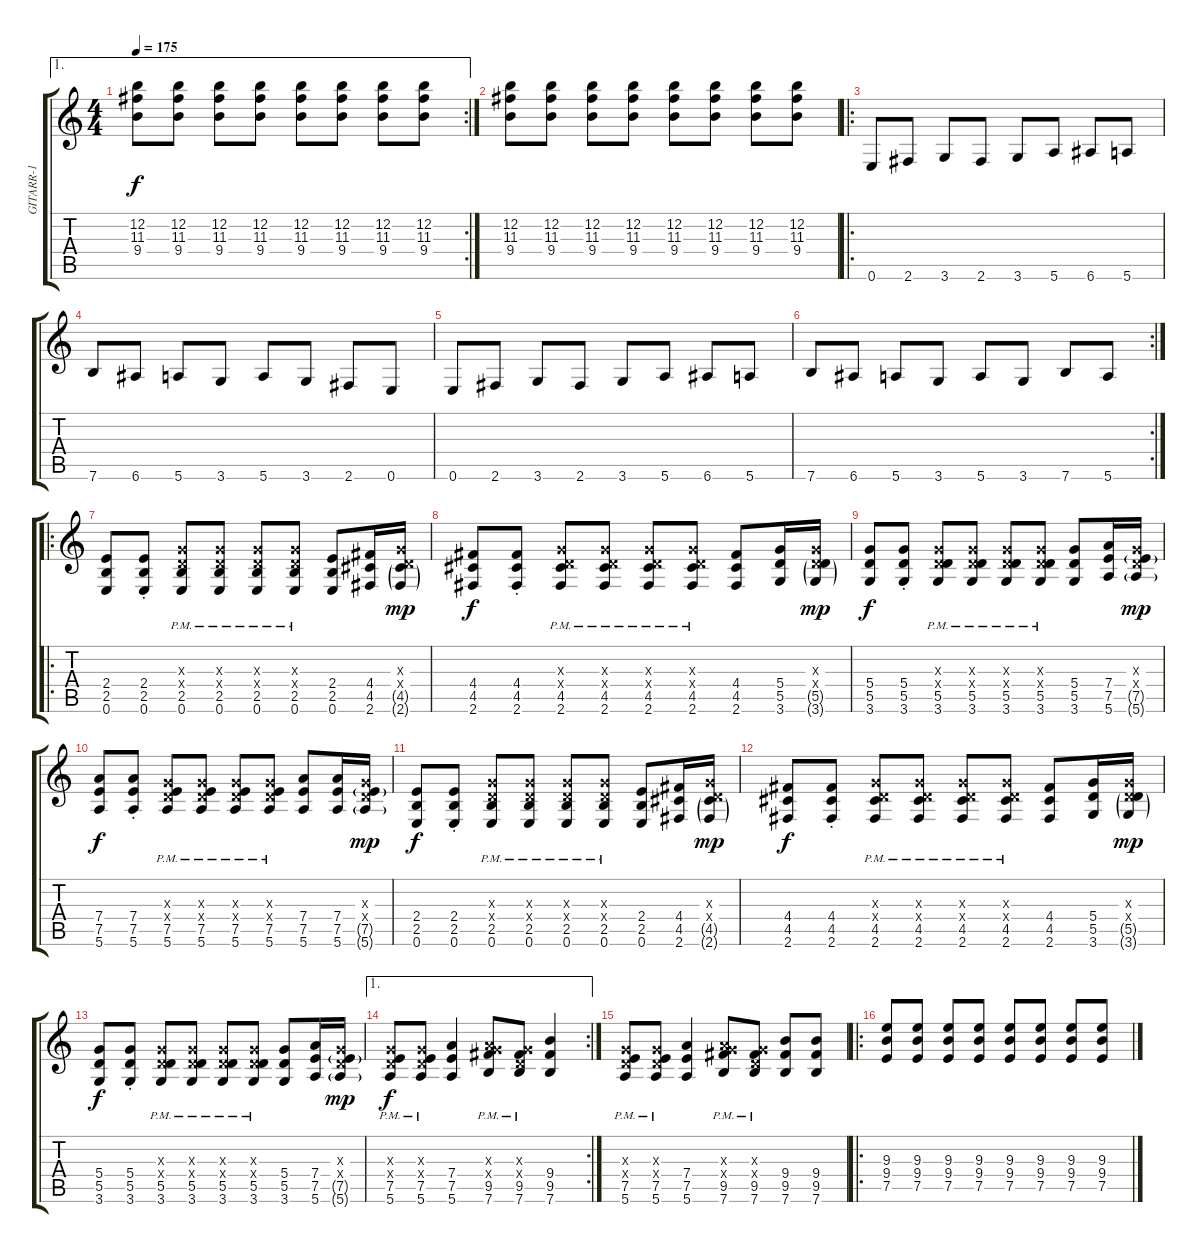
\track ("GITARR-1" "GITARR-1") {instrument distortionguitar}
\staff {score tabs}
\tuning (E4 B3 G3 D3 A2 E2) {hide}
\ae 1
\rc 2
\ts (4 4)
\tempo 175
\clef g2
\ks c
(12.2 11.3 9.4).8{dy f} (12.2 11.3 9.4).8 (12.2 11.3 9.4).8 (12.2 11.3 9.4).8 (12.2 11.3 9.4).8 (12.2 11.3 9.4).8 (12.2 11.3 9.4).8 (12.2 11.3 9.4).8 |
(12.2 11.3 9.4).8 (12.2 11.3 9.4).8 (12.2 11.3 9.4).8 (12.2 11.3 9.4).8 (12.2 11.3 9.4).8 (12.2 11.3 9.4).8 (12.2 11.3 9.4).8 (12.2 11.3 9.4).8 |
\ro
0.6.8 2.6.8 3.6.8 2.6.8 3.6.8 5.6.8 6.6.8 5.6.8 |
7.6.8 6.6.8 5.6.8 3.6.8 5.6.8 3.6.8 2.6.8 0.6.8 |
0.6.8 2.6.8 3.6.8 2.6.8 3.6.8 5.6.8 6.6.8 5.6.8 |
\rc 2
7.6.8 6.6.8 5.6.8 3.6.8 5.6.8 3.6.8 7.6.8 5.6.8 |
\ro
(2.4 2.5 0.6).8 (2.4{st} 2.5{st} 0.6{st}).8 (0.3{x} 0.4{x} 2.5{pm} 0.6{pm}).8 (0.3{x} 0.4{x} 2.5{pm} 0.6{pm}).8 (0.3{x} 0.4{x} 2.5{pm} 0.6{pm}).8 (0.3{x} 0.4{x} 2.5{pm} 0.6{pm}).8 (2.4 2.5 0.6).8 (4.4 4.5 2.6).16 (0.3{x} 0.4{x} 4.5{g} 2.6{g}).16{dy mp} |
(4.4 4.5 2.6).8{dy f} (4.4{st} 4.5{st} 2.6{st}).8 (0.3{x} 0.4{x} 4.5{pm} 2.6{pm}).8 (0.3{x} 0.4{x} 4.5{pm} 2.6{pm}).8 (0.3{x} 0.4{x} 4.5{pm} 2.6{pm}).8 (0.3{x} 0.4{x} 4.5{pm} 2.6{pm}).8 (4.4 4.5 2.6).8 (5.4 5.5 3.6).16 (0.3{x} 0.4{x} 5.5{g} 3.6{g}).16{dy mp} |
(5.4 5.5 3.6).8{dy f} (5.4{st} 5.5{st} 3.6{st}).8 (0.3{x} 0.4{x} 5.5{pm} 3.6{pm}).8 (0.3{x} 0.4{x} 5.5{pm} 3.6{pm}).8 (0.3{x} 0.4{x} 5.5{pm} 3.6{pm}).8 (0.3{x} 0.4{x} 5.5{pm} 3.6{pm}).8 (5.4 5.5 3.6).8 (7.4 7.5 5.6).16 (0.3{x} 0.4{x} 7.5{g} 5.6{g}).16{dy mp} |
(7.4 7.5 5.6).8{dy f} (7.4{st} 7.5{st} 5.6{st}).8 (0.3{x} 0.4{x} 7.5{pm} 5.6{pm}).8 (0.3{x} 0.4{x} 7.5{pm} 5.6{pm}).8 (0.3{x} 0.4{x} 7.5{pm} 5.6{pm}).8 (0.3{x} 0.4{x} 7.5{pm} 5.6{pm}).8 (7.4 7.5 5.6).8 (7.4 7.5 5.6).16 (0.3{x} 0.4{x} 7.5{g} 5.6{g}).16{dy mp} |
(2.4 2.5 0.6).8{dy f} (2.4{st} 2.5{st} 0.6{st}).8 (0.3{x} 0.4{x} 2.5{pm} 0.6{pm}).8 (0.3{x} 0.4{x} 2.5{pm} 0.6{pm}).8 (0.3{x} 0.4{x} 2.5{pm} 0.6{pm}).8 (0.3{x} 0.4{x} 2.5{pm} 0.6{pm}).8 (2.4 2.5 0.6).8 (4.4 4.5 2.6).16 (0.3{x} 0.4{x} 4.5{g} 2.6{g}).16{dy mp} |
(4.4 4.5 2.6).8{dy f} (4.4{st} 4.5{st} 2.6{st}).8 (0.3{x} 0.4{x} 4.5{pm} 2.6{pm}).8 (0.3{x} 0.4{x} 4.5{pm} 2.6{pm}).8 (0.3{x} 0.4{x} 4.5{pm} 2.6{pm}).8 (0.3{x} 0.4{x} 4.5{pm} 2.6{pm}).8 (4.4 4.5 2.6).8 (5.4 5.5 3.6).16 (0.3{x} 0.4{x} 5.5{g} 3.6{g}).16{dy mp} |
(5.4 5.5 3.6).8{dy f} (5.4{st} 5.5{st} 3.6{st}).8 (0.3{x} 0.4{x} 5.5{pm} 3.6{pm}).8 (0.3{x} 0.4{x} 5.5{pm} 3.6{pm}).8 (0.3{x} 0.4{x} 5.5{pm} 3.6{pm}).8 (0.3{x} 0.4{x} 5.5{pm} 3.6{pm}).8 (5.4 5.5 3.6).8 (7.4 7.5 5.6).16 (0.3{x} 0.4{x} 7.5{g} 5.6{g}).16{dy mp} |
\ae 1
\rc 2
(0.3{x} 0.4{x} 7.5{pm} 5.6{pm}).8{dy f} (0.3{x} 0.4{x} 7.5{pm} 5.6{pm}).8 (7.4 7.5 5.6).4 (0.3{x} 7.4{x} 9.5{pm} 7.6{pm}).8 (0.3{x} 0.4{x} 9.5{pm} 7.6{pm}).8 (9.4 9.5 7.6).4 |
(0.3{x} 0.4{x} 7.5{pm} 5.6{pm}).8 (0.3{x} 0.4{x} 7.5{pm} 5.6{pm}).8 (7.4 7.5 5.6).4 (0.3{x} 7.4{x} 9.5{pm} 7.6{pm}).8 (0.3{x} 0.4{x} 9.5{pm} 7.6{pm}).8 (9.4 9.5 7.6).8 (9.4 9.5 7.6).8 |
\ro
(9.3 9.4 7.5).8 (9.3 9.4 7.5).8 (9.3 9.4 7.5).8 (9.3 9.4 7.5).8 (9.3 9.4 7.5).8 (9.3 9.4 7.5).8 (9.3 9.4 7.5).8 (9.3 9.4 7.5).8
